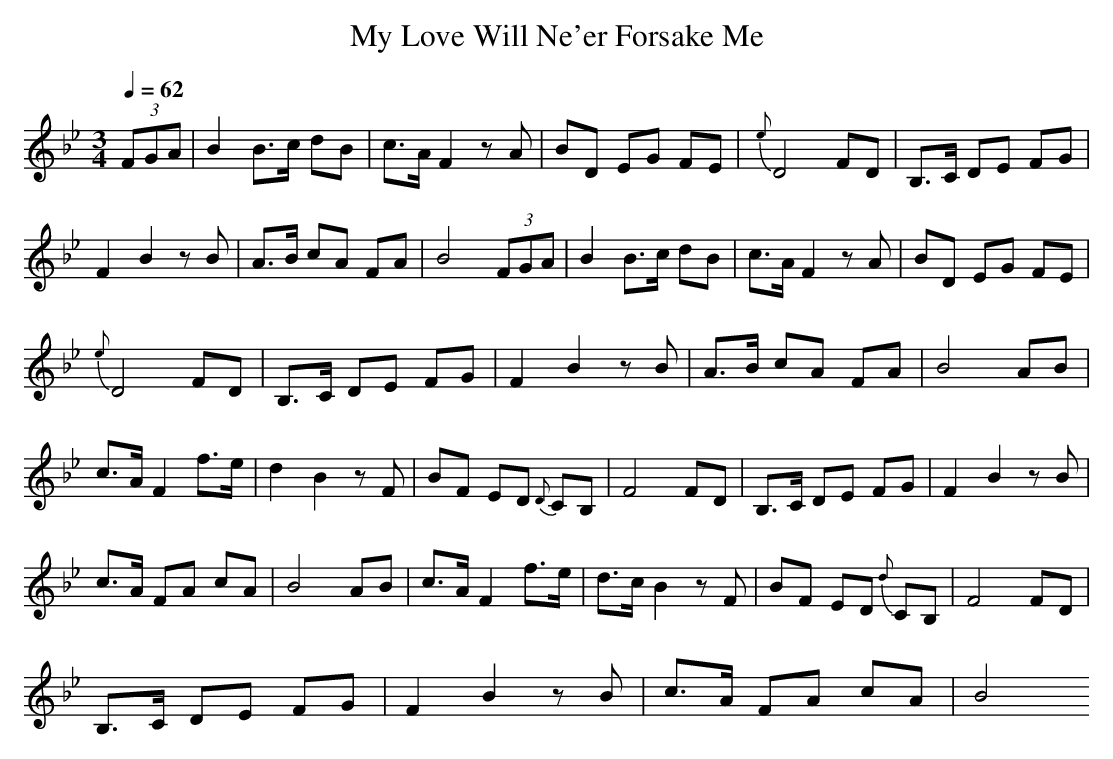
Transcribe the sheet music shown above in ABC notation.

X:1
T: My Love Will Ne'er Forsake Me
M: 3/4
L: 1/8
Q: 1/4=62
K: Bb % 2 flats
V: 1
(3FGA|B2 B>c dB|c>A F2 zA|BD EG FE|{e}D4 FD|B,>C DE FG|
F2 B2 zB|A>B cA FA|B4 (3FGA|B2 B>c dB|c>A F2 zA|BD EG FE|
{e}D4 FD|B,>C DE FG|F2 B2 zB|A>B cA FA|B4 AB|
c>A F2 f>e|d2 B2 zF|BF ED {D}CB,|F4 FD|B,>C DE FG|F2 B2 zB|
c>A FA cA|B4 AB|c>A F2 f>e|d>c B2 zF|BF ED {d}CB,|F4 FD|
B,>C DE FG| F2 B2 zB|c>A FA cA|B4
